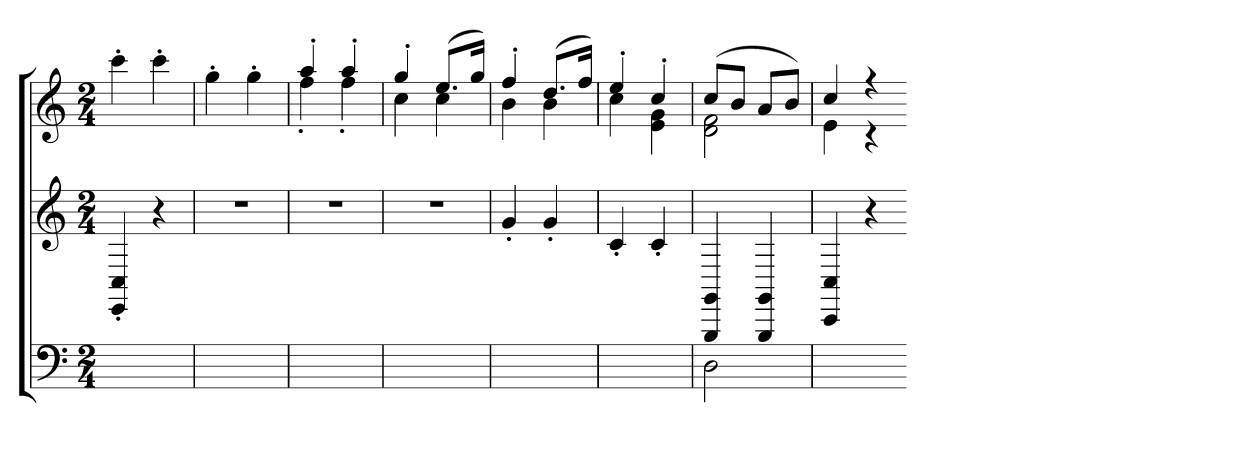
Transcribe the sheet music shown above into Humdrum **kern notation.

**kern	**kern	**kern
*part3	*part2	*part1
*staff3	*staff2	*staff1
*M2/4	*M2/4	*M2/4
=	=	=
2ryy	4EE' 4C'	4ccc'
.	4r	4ccc'
=	=	=
2ryy	2r	4gg'
.	.	4gg'
=	=	=
*	*	*^
2ryy	2r	4aa'	4ff'
.	.	4aa'	4ff'
=	=	=	=
2ryy	2r	4gg'	4cc
.	.	(8.eeL	4cc
.	.	16ggJk)	.
=	=	=	=
2ryy	4g'	4ff'	4b
.	4g'	(8.ddL	4b
.	.	16ffJk)	.
=	=	=	=
2ryy	4c'	4ee'	4cc
.	4c'	4cc'	4e 4g
=	=	=	=
2D	4GGG 4GG	(8ccL	2d 2f
.	.	8bJ	.
.	4GGG 4GG	8aL	.
.	.	8bJ)	.
=	=	=	=
2ryy	4CC 4C	4cc	4e
.	4r	4r	4r
*	*	*v	*v
=-	=-	=-
*-	*-	*-
